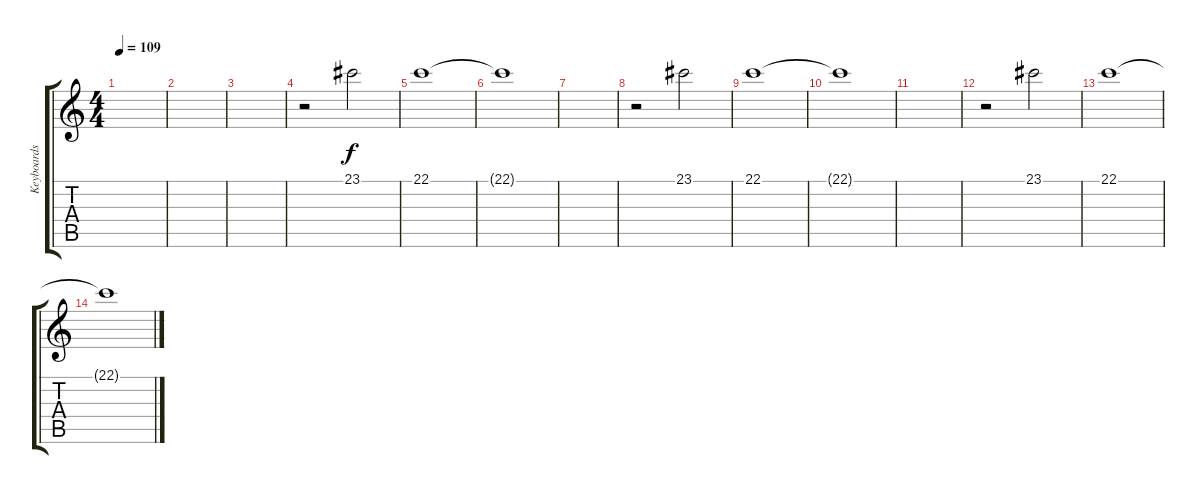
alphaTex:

\track ("Keyboards" "Keyboards") {instrument stringensemble1}
\staff {score tabs}
\tuning (D4 A3 F3 C3 G2 C2) {hide}
\ts (4 4)
\tempo 109
\clef g2
\ks c
|
|
|
r.2 23.1.2 |
22.1.1 |
22.1{t}.1 |
|
r.2 23.1.2 |
22.1.1 |
22.1{t}.1 |
|
r.2 23.1.2 |
22.1.1 |
22.1{t}.1
